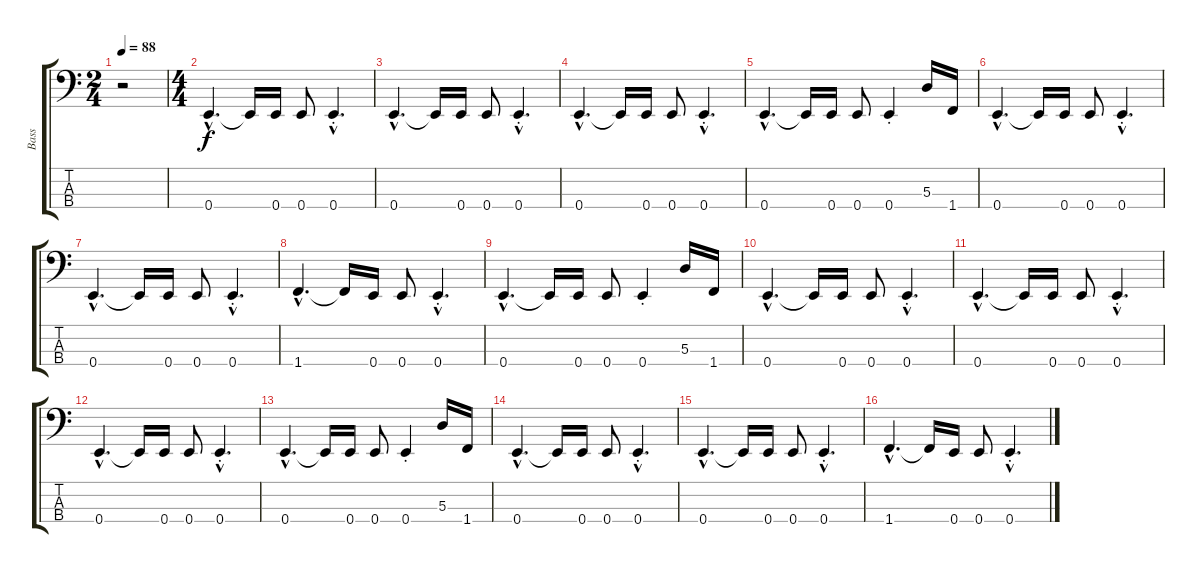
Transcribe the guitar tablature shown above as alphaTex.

\track ("Bass" "Bass") {instrument synthbass2}
\staff {score tabs}
\tuning (G2 D2 A1 E1) {hide}
\ts (2 4)
\tempo 88
\clef f4
\ks c
r.2{dy f instrument synthbass2} |
\ts (4 4)
0.4{hac}.4{d} 0.4{t}.16 0.4.16 0.4.8 0.4{hac st}.4{d} |
0.4{hac}.4{d} 0.4{t}.16 0.4.16 0.4.8 0.4{hac st}.4{d} |
0.4{hac}.4{d} 0.4{t}.16 0.4.16 0.4.8 0.4{hac st}.4{d} |
0.4{hac}.4{d} 0.4{t}.16 0.4.16 0.4.8 0.4{st}.4 5.3.16 1.4.16 |
0.4{hac}.4{d} 0.4{t}.16 0.4.16 0.4.8 0.4{hac st}.4{d} |
0.4{hac}.4{d} 0.4{t}.16 0.4.16 0.4.8 0.4{hac st}.4{d} |
1.4{hac}.4{d} 1.4{t}.16 0.4.16 0.4.8 0.4{hac st}.4{d} |
0.4{hac}.4{d} 0.4{t}.16 0.4.16 0.4.8 0.4{st}.4 5.3.16 1.4.16 |
0.4{hac}.4{d} 0.4{t}.16 0.4.16 0.4.8 0.4{hac st}.4{d} |
0.4{hac}.4{d} 0.4{t}.16 0.4.16 0.4.8 0.4{hac st}.4{d} |
0.4{hac}.4{d} 0.4{t}.16 0.4.16 0.4.8 0.4{hac st}.4{d} |
0.4{hac}.4{d} 0.4{t}.16 0.4.16 0.4.8 0.4{st}.4 5.3.16 1.4.16 |
0.4{hac}.4{d} 0.4{t}.16 0.4.16 0.4.8 0.4{hac st}.4{d} |
0.4{hac}.4{d} 0.4{t}.16 0.4.16 0.4.8 0.4{hac st}.4{d} |
1.4{hac}.4{d} 1.4{t}.16 0.4.16 0.4.8 0.4{hac st}.4{d}
